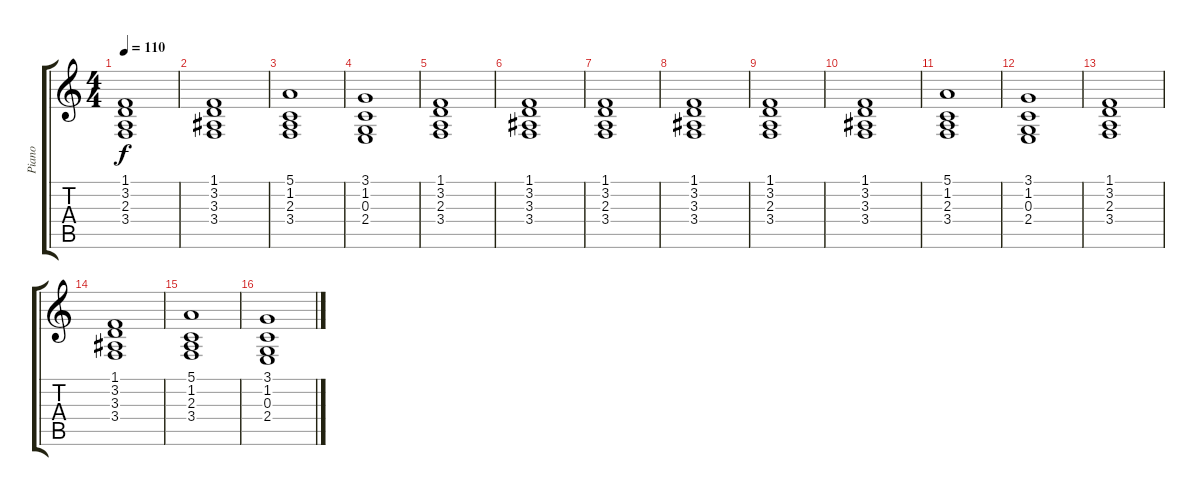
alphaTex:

\track ("Piano" "Piano") {instrument electricgrandpiano}
\staff {score tabs}
\tuning (E4 B3 G3 D3 A2 E2) {hide}
\ts (4 4)
\tempo 110
\clef g2
\ks c
(1.1 3.2 2.3 3.4).1{dy f} |
(1.1 3.2 3.3 3.4).1 |
(5.1 1.2 2.3 3.4).1 |
(3.1 1.2 0.3 2.4).1 |
(1.1 3.2 2.3 3.4).1 |
(1.1 3.2 3.3 3.4).1 |
(1.1 3.2 2.3 3.4).1 |
(1.1 3.2 3.3 3.4).1 |
(1.1 3.2 2.3 3.4).1 |
(1.1 3.2 3.3 3.4).1 |
(5.1 1.2 2.3 3.4).1 |
(3.1 1.2 0.3 2.4).1 |
(1.1 3.2 2.3 3.4).1 |
(1.1 3.2 3.3 3.4).1 |
(5.1 1.2 2.3 3.4).1 |
(3.1 1.2 0.3 2.4).1
